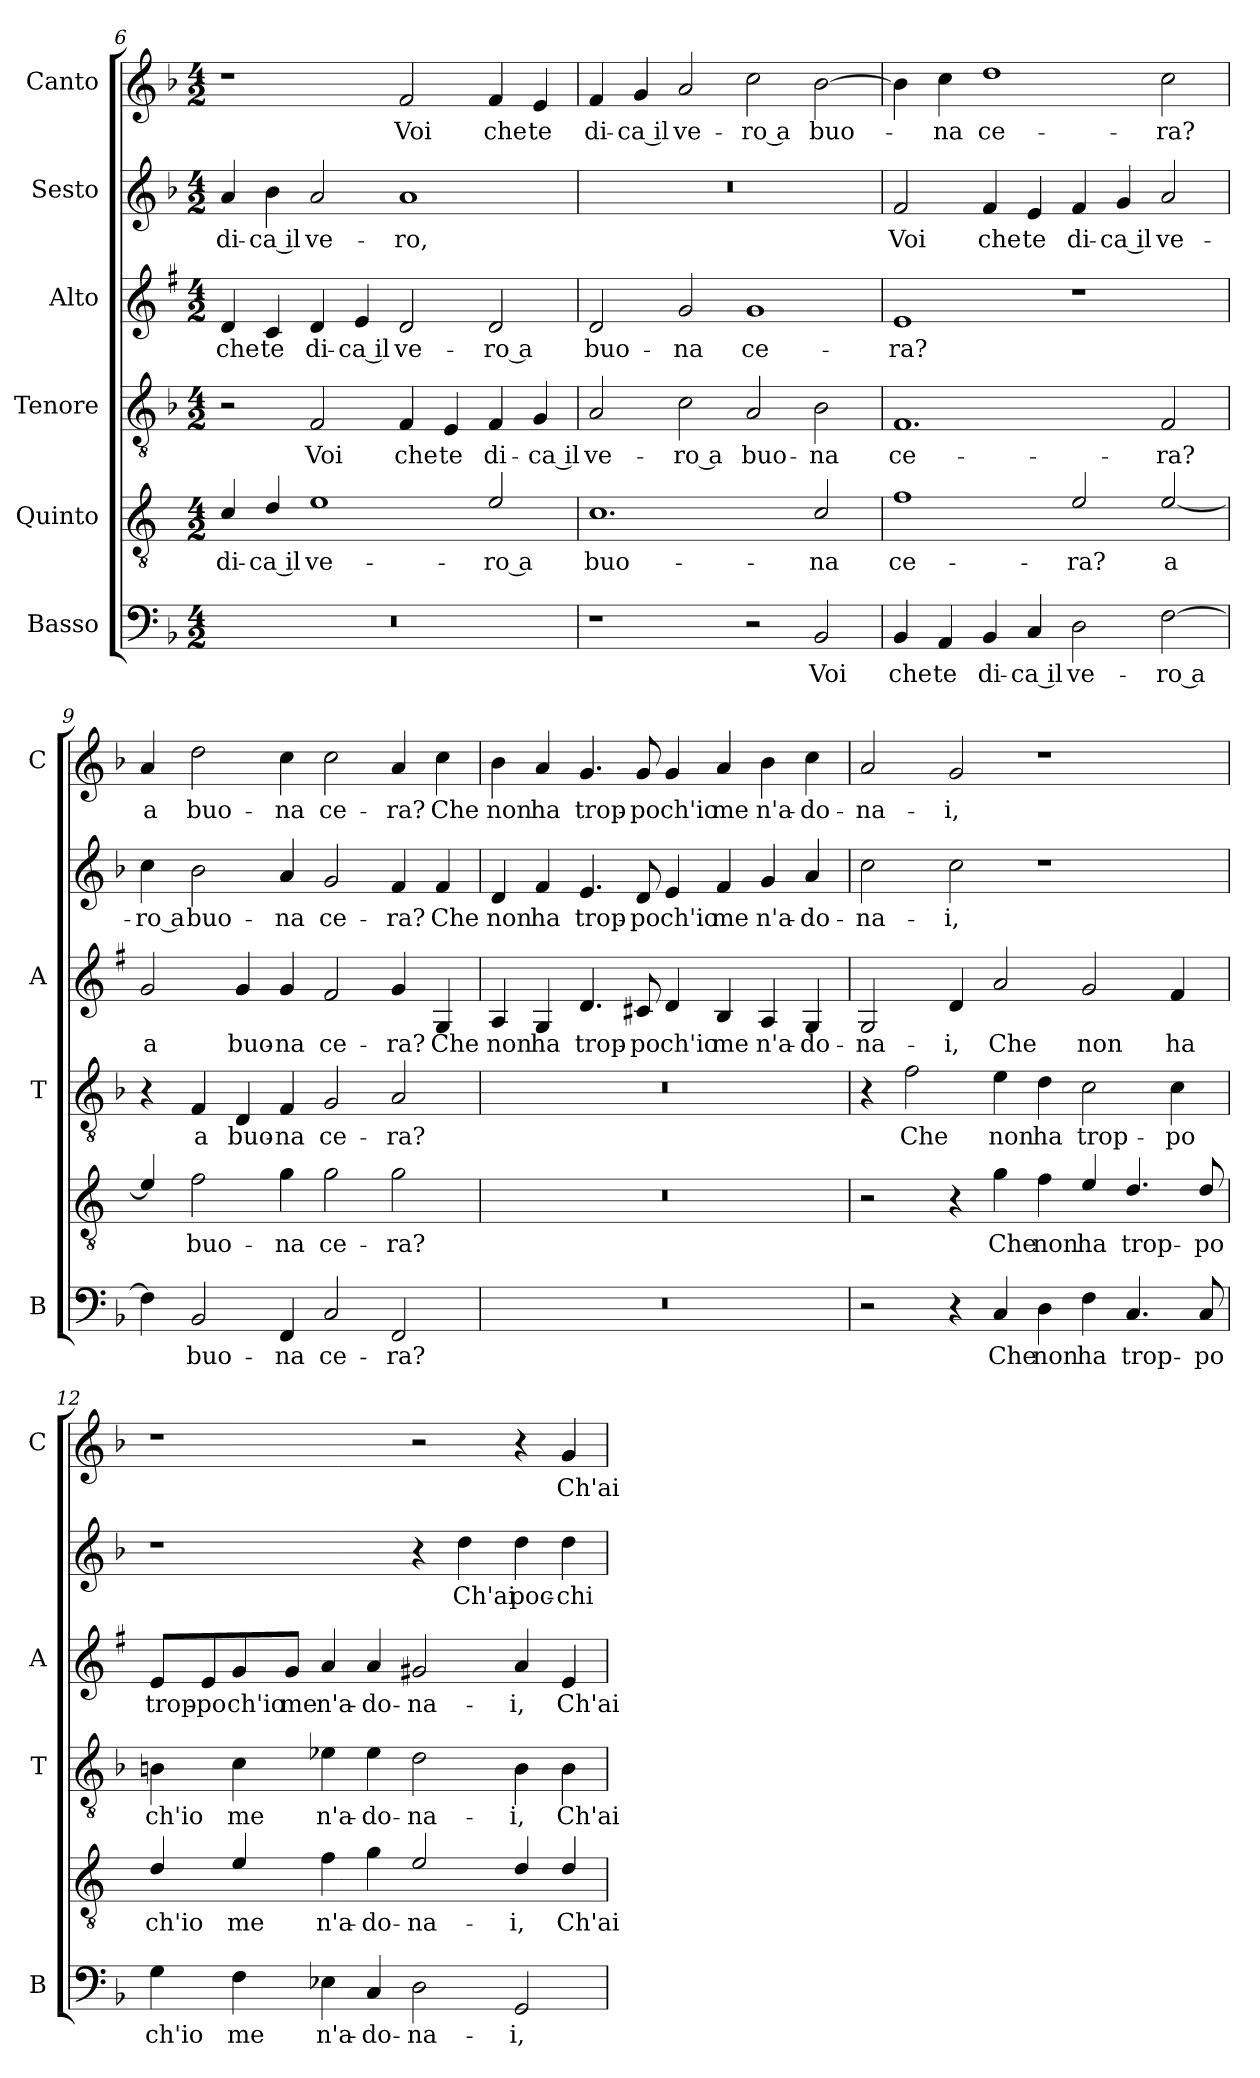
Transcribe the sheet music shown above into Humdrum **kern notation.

**kern	**text	**kern	**text	**kern	**text	**kern	**text	**kern	**text	**kern	**text
*part6	*part6	*part5	*part5	*part4	*part4	*part3	*part3	*part2	*part2	*part1	*part1
*staff6	*staff6	*staff5	*staff5	*staff4	*staff4	*staff3	*staff3	*staff2	*staff2	*staff1	*staff1
*I"Basso	*	*I"Quinto	*	*I"Tenore	*	*I"Alto	*	*I"Sesto	*	*I"Canto	*
*I'B	*	*	*	*I'T	*	*I'A	*	*	*	*I'C	*
*clefF4	*	*clefGv2	*	*clefGv2	*	*clefG2	*	*clefG2	*	*clefG2	*
*	*	*ITrd4c7	*	*	*	*ITrd1c2	*	*	*	*	*
*k[b-]	*	*k[b-]	*	*k[b-]	*	*k[b-]	*	*k[b-]	*	*k[b-]	*
*F:	*	*F:	*	*F:	*	*F:	*	*F:	*	*F:	*
*M4/2	*	*M4/2	*	*M4/2	*	*M4/2	*	*M4/2	*	*M4/2	*
=6	=6	=6	=6	=6	=6	=6	=6	=6	=6	=6	=6
!	!	!	!LO:LY:b	!	!	!	!LO:LY:b	!	!LO:LY:b	!	!
0r	.	4F/	di-	2r	.	4c/	che	4a/	di-	1r	.
!	!	!	!LO:LY:b	!	!	!	!LO:LY:b	!	!LO:LY:b	!	!
.	.	4G/	-ca il	.	.	4B-/	te	4b-\	-ca il	.	.
!	!	!	!LO:LY:b	!	!LO:LY:b	!	!LO:LY:b	!	!LO:LY:b	!	!
.	.	1A	ve-	2F/	Voi	4c/	di-	2a/	ve-	.	.
!	!	!	!	!	!	!	!LO:LY:b	!	!	!	!
.	.	.	.	.	.	4d/	-ca il	.	.	.	.
!	!	!	!	!	!LO:LY:b	!	!LO:LY:b	!	!LO:LY:b	!	!LO:LY:b
.	.	.	.	4F/	che	2c/	ve-	1a	-ro,	2f/	Voi
!	!	!	!	!	!LO:LY:b	!	!	!	!	!	!
.	.	.	.	4E/	te	.	.	.	.	.	.
!	!	!	!LO:LY:b	!	!LO:LY:b	!	!LO:LY:b	!	!	!	!LO:LY:b
.	.	2A/	-ro a	4F/	di-	2c/	-ro a	.	.	4f/	che
!	!	!	!	!	!LO:LY:b	!	!	!	!	!	!LO:LY:b
.	.	.	.	4G/	-ca il	.	.	.	.	4e/	te
=7	=7	=7	=7	=7	=7	=7	=7	=7	=7	=7	=7
!	!	!	!LO:LY:b	!	!LO:LY:b	!	!LO:LY:b	!	!	!	!LO:LY:b
1r	.	1.F	buo-	2A/	ve-	2c/	buo-	0r	.	4f/	di-
!	!	!	!	!	!	!	!	!	!	!	!LO:LY:b
.	.	.	.	.	.	.	.	.	.	4g/	-ca il
!	!	!	!	!	!LO:LY:b	!	!LO:LY:b	!	!	!	!LO:LY:b
.	.	.	.	2c\	-ro a	2f/	-na	.	.	2a/	ve-
!	!	!	!	!	!LO:LY:b	!	!LO:LY:b	!	!	!	!LO:LY:b
2r	.	.	.	2A/	buo-	1f	ce-	.	.	2cc\	-ro a
!	!LO:LY:b	!	!LO:LY:b	!	!LO:LY:b	!	!	!	!	!	!LO:LY:b
2BB-/	Voi	2F/	-na	2B-\	-na	.	.	.	.	[2b-\	buo-
!!LO:PB:g=z
=8	=8	=8	=8	=8	=8	=8	=8	=8	=8	=8	=8
!	!LO:LY:b	!	!LO:LY:b	!	!LO:LY:b	!	!LO:LY:b	!	!LO:LY:b	!	!
4BB-/	che	1B-	ce-	1.F	ce-	1d	-ra?	2f/	Voi	4b-\]	.
!	!LO:LY:b	!	!	!	!	!	!	!	!	!	!LO:LY:b
4AA/	te	.	.	.	.	.	.	.	.	4cc\	-na
!	!LO:LY:b	!	!	!	!	!	!	!	!LO:LY:b	!	!LO:LY:b
4BB-/	di-	.	.	.	.	.	.	4f/	che	1dd	ce-
!	!LO:LY:b	!	!	!	!	!	!	!	!LO:LY:b	!	!
4C/	-ca il	.	.	.	.	.	.	4e/	te	.	.
!	!LO:LY:b	!	!LO:LY:b	!	!	!	!	!	!LO:LY:b	!	!
2D\	ve-	2A/	-ra?	.	.	1r	.	4f/	di-	.	.
!	!	!	!	!	!	!	!	!	!LO:LY:b	!	!
.	.	.	.	.	.	.	.	4g/	-ca il	.	.
!	!LO:LY:b	!	!LO:LY:b	!	!LO:LY:b	!	!	!	!LO:LY:b	!	!LO:LY:b
[2F\	-ro a	[2A/	a	2F/	-ra?	.	.	2a/	ve-	2cc\	-ra?
=9	=9	=9	=9	=9	=9	=9	=9	=9	=9	=9	=9
!	!	!	!	!	!	!	!LO:LY:b	!	!LO:LY:b	!	!LO:LY:b
4F\]	.	4A/]	.	4r	.	2f/	a	4cc\	-ro a	4a/	a
!	!LO:LY:b	!	!LO:LY:b	!	!LO:LY:b	!	!	!	!LO:LY:b	!	!LO:LY:b
2BB-/	buo-	2B-\	buo-	4F/	a	.	.	2b-\	buo-	2dd\	buo-
!	!	!	!	!	!LO:LY:b	!	!LO:LY:b	!	!	!	!
.	.	.	.	4D/	buo-	4f/	buo-	.	.	.	.
!	!LO:LY:b	!	!LO:LY:b	!	!LO:LY:b	!	!LO:LY:b	!	!LO:LY:b	!	!LO:LY:b
4FF/	-na	4c\	-na	4F/	-na	4f/	-na	4a/	-na	4cc\	-na
!	!LO:LY:b	!	!LO:LY:b	!	!LO:LY:b	!	!LO:LY:b	!	!LO:LY:b	!	!LO:LY:b
2C/	ce-	2c\	ce-	2G/	ce-	2e/	ce-	2g/	ce-	2cc\	ce-
!	!LO:LY:b	!	!LO:LY:b	!	!LO:LY:b	!	!LO:LY:b	!	!LO:LY:b	!	!LO:LY:b
2FF/	-ra?	2c\	-ra?	2A/	-ra?	4f/	-ra?	4f/	-ra?	4a/	-ra?
!	!	!	!	!	!	!	!LO:LY:b	!	!LO:LY:b	!	!LO:LY:b
.	.	.	.	.	.	4F/	Che	4f/	Che	4cc\	Che
=10	=10	=10	=10	=10	=10	=10	=10	=10	=10	=10	=10
!	!	!	!	!	!	!	!LO:LY:b	!	!LO:LY:b	!	!LO:LY:b
0r	.	0r	.	0r	.	4G/	non	4d/	non	4b-\	non
!	!	!	!	!	!	!	!LO:LY:b	!	!LO:LY:b	!	!LO:LY:b
.	.	.	.	.	.	4F/	ha	4f/	ha	4a/	ha
!	!	!	!	!	!	!	!LO:LY:b	!	!LO:LY:b	!	!LO:LY:b
.	.	.	.	.	.	4.c/	trop-	4.e/	trop-	4.g/	trop-
!	!	!	!	!	!	!	!LO:LY:b	!	!LO:LY:b	!	!LO:LY:b
.	.	.	.	.	.	8Bn/	-po	8d/	-po	8g/	-po
!	!	!	!	!	!	!	!LO:LY:b	!	!LO:LY:b	!	!LO:LY:b
.	.	.	.	.	.	4c/	ch'io	4e/	ch'io	4g/	ch'io
!	!	!	!	!	!	!	!LO:LY:b	!	!LO:LY:b	!	!LO:LY:b
.	.	.	.	.	.	4A/	me	4f/	me	4a/	me
!	!	!	!	!	!	!	!LO:LY:b	!	!LO:LY:b	!	!LO:LY:b
.	.	.	.	.	.	4G/	n'a-	4g/	n'a-	4b-\	n'a-
!	!	!	!	!	!	!	!LO:LY:b	!	!LO:LY:b	!	!LO:LY:b
.	.	.	.	.	.	4F/	-do-	4a/	-do-	4cc\	-do-
=11	=11	=11	=11	=11	=11	=11	=11	=11	=11	=11	=11
!	!	!	!	!	!	!	!LO:LY:b	!	!LO:LY:b	!	!LO:LY:b
2r	.	2r	.	4r	.	2F/	-na-	2cc\	-na-	2a/	-na-
!	!	!	!	!	!LO:LY:b	!	!	!	!	!	!
.	.	.	.	2f\	Che	.	.	.	.	.	.
!	!	!	!	!	!	!	!LO:LY:b	!	!LO:LY:b	!	!LO:LY:b
4r	.	4r	.	.	.	4c/	-i,	2cc\	-i,	2g/	-i,
!	!LO:LY:b	!	!LO:LY:b	!	!LO:LY:b	!	!LO:LY:b	!	!	!	!
4C/	Che	4c\	Che	4e\	non	2g/	Che	.	.	.	.
!	!LO:LY:b	!	!LO:LY:b	!	!LO:LY:b	!	!	!	!	!	!
4D\	non	4B-\	non	4d\	ha	.	.	1r	.	1r	.
!	!LO:LY:b	!	!LO:LY:b	!	!LO:LY:b	!	!LO:LY:b	!	!	!	!
4F\	ha	4A/	ha	2c\	trop-	2f/	non	.	.	.	.
!	!LO:LY:b	!	!LO:LY:b	!	!	!	!	!	!	!	!
4.C/	trop-	4.G/	trop-	.	.	.	.	.	.	.	.
!	!	!	!	!	!LO:LY:b	!	!LO:LY:b	!	!	!	!
.	.	.	.	4c\	-po	4e/	ha	.	.	.	.
!	!LO:LY:b	!	!LO:LY:b	!	!	!	!	!	!	!	!
8C/	-po	8G/	-po	.	.	.	.	.	.	.	.
!!LO:LB:g=z
=12	=12	=12	=12	=12	=12	=12	=12	=12	=12	=12	=12
!	!LO:LY:b	!	!LO:LY:b	!	!LO:LY:b	!	!LO:LY:b	!	!	!	!
4G\	ch'io	4G/	ch'io	4Bn\	ch'io	8d/L	trop-	1r	.	1r	.
!	!	!	!	!	!	!	!LO:LY:b	!	!	!	!
.	.	.	.	.	.	8d/	-po	.	.	.	.
!	!LO:LY:b	!	!LO:LY:b	!	!LO:LY:b	!	!LO:LY:b	!	!	!	!
4F\	me	4A/	me	4c\	me	8f/	ch'io	.	.	.	.
!	!	!	!	!	!	!	!LO:LY:b	!	!	!	!
.	.	.	.	.	.	8f/J	me	.	.	.	.
!	!LO:LY:b	!	!LO:LY:b	!	!LO:LY:b	!	!LO:LY:b	!	!	!	!
4E-X\	n'a-	4B-\	n'a-	4e-X\	n'a-	4g/	n'a-	.	.	.	.
!	!LO:LY:b	!	!LO:LY:b	!	!LO:LY:b	!	!LO:LY:b	!	!	!	!
4C/	-do-	4c\	-do-	4e-\	-do-	4g/	-do-	.	.	.	.
!	!LO:LY:b	!	!LO:LY:b	!	!LO:LY:b	!	!LO:LY:b	!	!	!	!
2D\	-na-	2A/	-na-	2d\	-na-	2f#X/	-na-	4r	.	2r	.
!	!	!	!	!	!	!	!	!	!LO:LY:b	!	!
.	.	.	.	.	.	.	.	4dd\	Ch'ai	.	.
!	!LO:LY:b	!	!LO:LY:b	!	!LO:LY:b	!	!LO:LY:b	!	!LO:LY:b	!	!
2GG/	-i,	4G/	-i,	4B\	-i,	4g/	-i,	4dd\	poc-	4r	.
!	!	!	!LO:LY:b	!	!LO:LY:b	!	!LO:LY:b	!	!LO:LY:b	!	!LO:LY:b
.	.	4G/	Ch'ai	4B\	Ch'ai	4d/	Ch'ai	4dd\	-chi	4g/	Ch'ai
=	=	=	=	=	=	=	=	=	=	=	=
*-	*-	*-	*-	*-	*-	*-	*-	*-	*-	*-	*-
